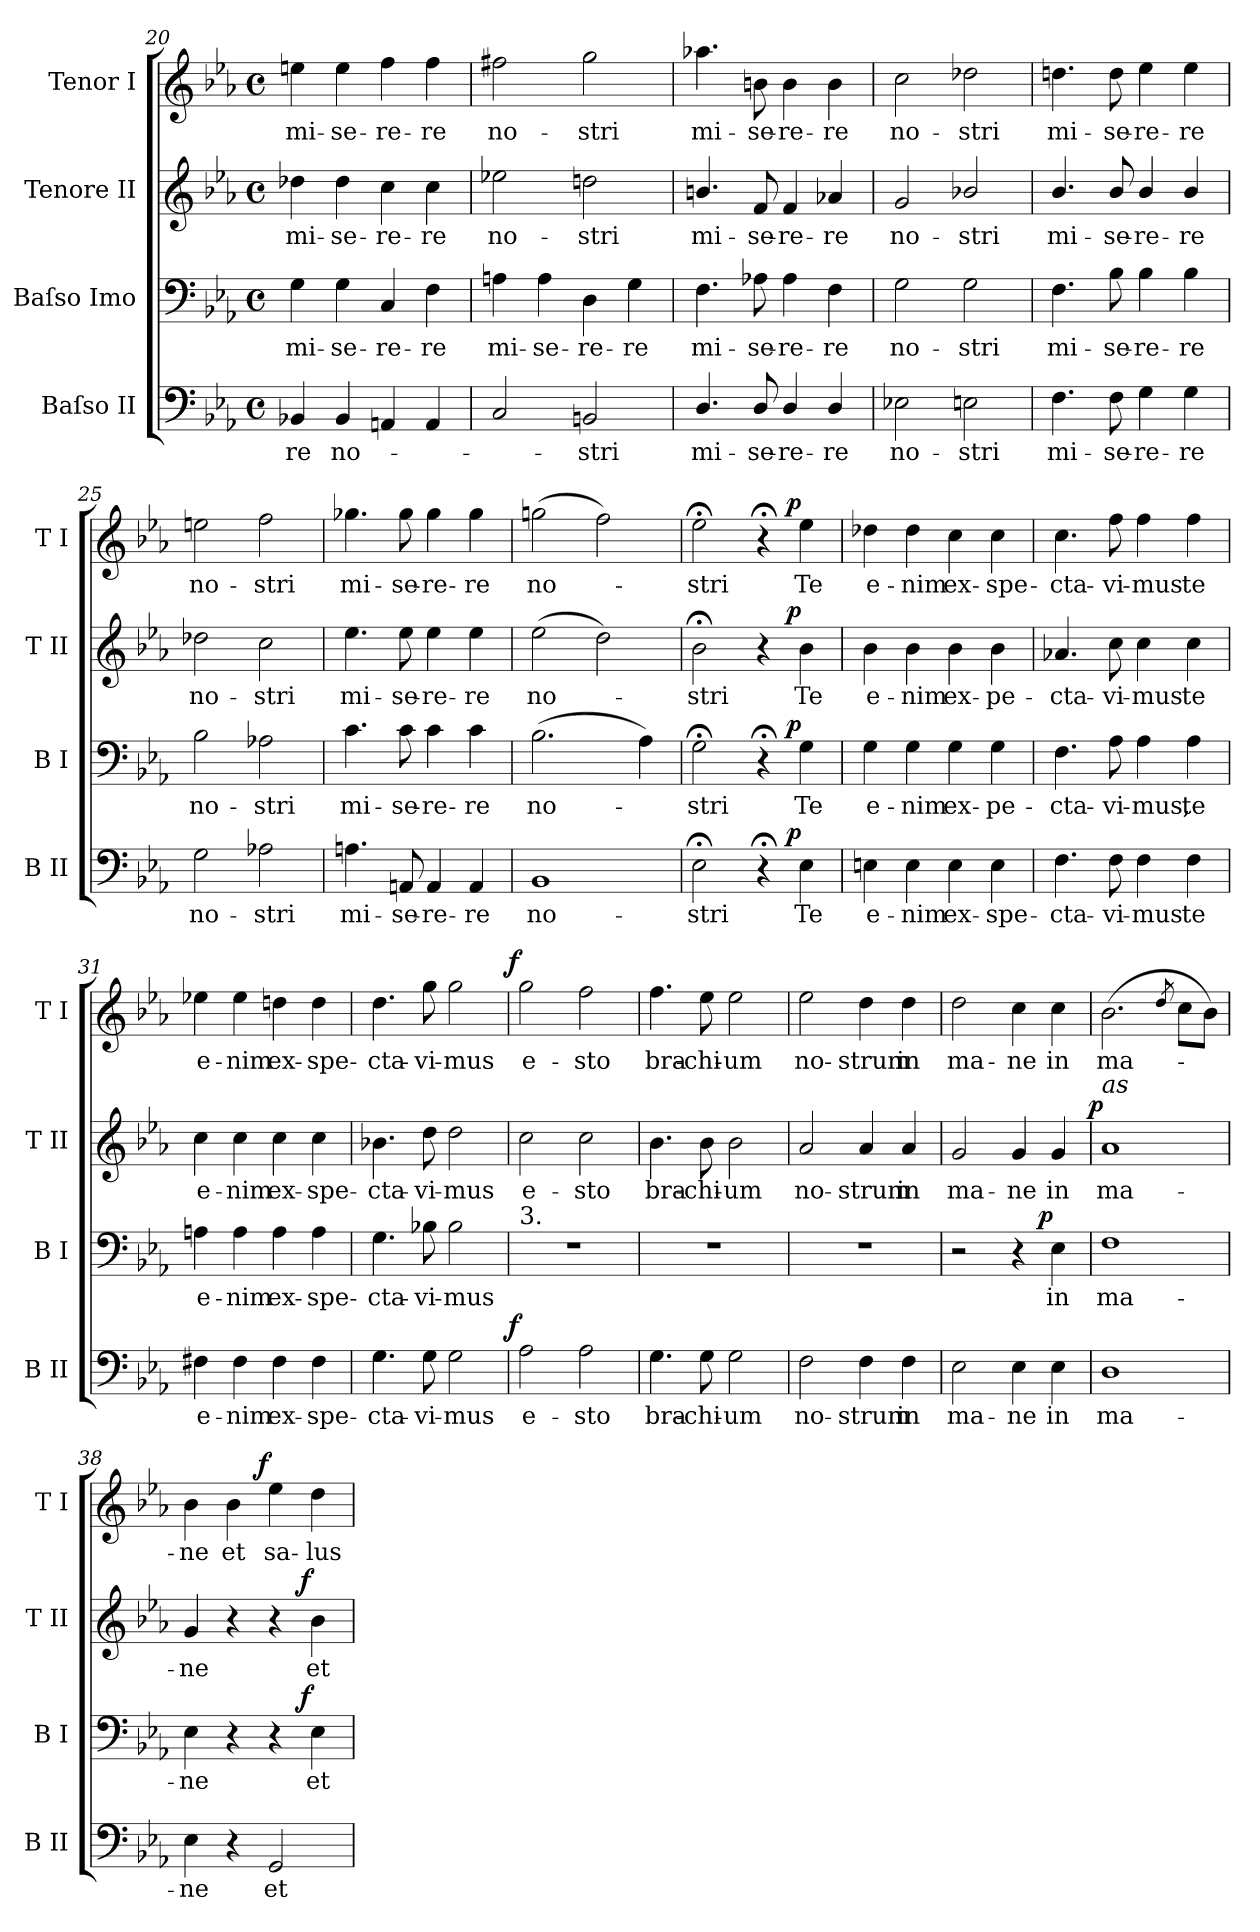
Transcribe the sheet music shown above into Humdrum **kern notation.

**kern	**text	**dynam	**kern	**text	**dynam	**kern	**text	**dynam	**kern	**text	**dynam
*part4	*part4	*part4	*part3	*part3	*part3	*part2	*part2	*part2	*part1	*part1	*part1
*staff4	*staff4	*staff4	*staff3	*staff3	*staff3	*staff2	*staff2	*staff2	*staff1	*staff1	*staff1
*I"Baſso II	*	*	*I"Baſso Imo	*	*	*I"Tenore II	*	*	*I"Tenor I	*	*
*I'B II	*	*	*I'B I	*	*	*I'T II	*	*	*I'T I	*	*
*clefF4	*	*	*clefF4	*	*	*clefG2	*	*	*clefG2	*	*
*	*	*	*	*	*	*ITrd7c12	*	*	*ITrd7c12	*	*
*k[b-e-a-]	*	*	*k[b-e-a-]	*	*	*k[b-e-a-]	*	*	*k[b-e-a-]	*	*
*E-:	*	*	*E-:	*	*	*E-:	*	*	*E-:	*	*
*M4/4	*	*	*M4/4	*	*	*M4/4	*	*	*M4/4	*	*
*met(c)	*	*	*met(c)	*	*	*met(c)	*	*	*met(c)	*	*
=20	=20	=20	=20	=20	=20	=20	=20	=20	=20	=20	=20
4BB-X/	-re	.	4G\	mi-	.	4d-X\	mi-	.	4en\	mi-	.
4BB-/	no-	.	4G\	-se-	.	4d-\	-se-	.	4e\	-se-	.
4AAn/	.	.	4C/	-re-	.	4c\	-re-	.	4f\	-re-	.
4AA/	.	.	4F\	-re	.	4c\	-re	.	4f\	-re	.
=21	=21	=21	=21	=21	=21	=21	=21	=21	=21	=21	=21
2C/	.	.	4An\	mi-	.	2e-X\	no-	.	2f#X\	no-	.
.	.	.	4A\	-se-	.	.	.	.	.	.	.
2BBn/	-stri	.	4D\	-re-	.	2dn\	-stri	.	2g\	-stri	.
.	.	.	4G\	-re	.	.	.	.	.	.	.
=22	=22	=22	=22	=22	=22	=22	=22	=22	=22	=22	=22
4.D/	mi-	.	4.F\	mi-	.	4.Bn/	mi-	.	4.a-X\	mi-	.
8D/	-se-	.	8A-X\	-se-	.	8F/	-se-	.	8Bn\	-se-	.
4D/	-re-	.	4A-\	-re-	.	4F/	-re-	.	4B\	-re-	.
4D/	-re	.	4F\	-re	.	4A-X/	-re	.	4B\	-re	.
=23	=23	=23	=23	=23	=23	=23	=23	=23	=23	=23	=23
2E-X\	no-	.	2G\	no-	.	2G/	no-	.	2c\	no-	.
2En\	-stri	.	2G\	-stri	.	2B-X/	-stri	.	2d-X\	-stri	.
=24	=24	=24	=24	=24	=24	=24	=24	=24	=24	=24	=24
4.F\	mi-	.	4.F\	mi-	.	4.B-/	mi-	.	4.dn\	mi-	.
8F\	-se-	.	8B-\	-se-	.	8B-/	-se-	.	8d\	-se-	.
4G\	-re-	.	4B-\	-re-	.	4B-/	-re-	.	4e-\	-re-	.
4G\	-re	.	4B-\	-re	.	4B-/	-re	.	4e-\	-re	.
=25	=25	=25	=25	=25	=25	=25	=25	=25	=25	=25	=25
2G\	no-	.	2B-\	no-	.	2d-X\	no-	.	2en\	no-	.
2A-X\	-stri	.	2A-X\	-stri	.	2c\	-stri	.	2f\	-stri	.
=26	=26	=26	=26	=26	=26	=26	=26	=26	=26	=26	=26
4.An\	mi-	.	4.c\	mi-	.	4.e-\	mi-	.	4.g-X\	mi-	.
8AAn/	-se-	.	8c\	-se-	.	8e-\	-se-	.	8g-\	-se-	.
4AA/	-re-	.	4c\	-re-	.	4e-\	-re-	.	4g-\	-re-	.
4AA/	-re	.	4c\	-re	.	4e-\	-re	.	4g-\	-re	.
=27	=27	=27	=27	=27	=27	=27	=27	=27	=27	=27	=27
1BB-	no-	.	(2.B-\	no-	.	(2e-\	no-	.	(<2gn\	no-	.
.	.	.	.	.	.	2d\)	.	.	2f\)	.	.
.	.	.	4A-\)	.	.	.	.	.	.	.	.
=28	=28	=28	=28	=28	=28	=28	=28	=28	=28	=28	=28
2E-;<\	-stri	.	2G;<\	-stri	.	2B-;<\	-stri	.	2e-;<\	-stri	.
4r;<	.	.	4r;<	.	.	4r	.	.	4r;<	.	.
!	!	!LO:DY:b:rj	!	!	!LO:DY:b:rj	!	!	!LO:DY:a:rj	!	!	!LO:DY:b:rj
4E-\	Te	p	4G\	Te	p	4B-\	Te	p	4e-\	Te	p
=29	=29	=29	=29	=29	=29	=29	=29	=29	=29	=29	=29
4En\	e-	.	4G\	e-	.	4B-\	e-	.	4d-X\	e-	.
4E\	-nim	.	4G\	-nim	.	4B-\	-nim	.	4d-\	-nim	.
4E\	ex-	.	4G\	ex-	.	4B-\	ex-	.	4c\	ex-	.
4E\	-spe-	.	4G\	-pe-	.	4B-\	-pe-	.	4c\	-spe-	.
=30	=30	=30	=30	=30	=30	=30	=30	=30	=30	=30	=30
4.F\	-cta-	.	4.F\	-cta-	.	4.A-X/	-cta-	.	4.c\	-cta-	.
8F\	-vi-	.	8A-\	-vi-	.	8c\	-vi-	.	8f\	-vi-	.
4F\	-mus	.	4A-\	-mus,	.	4c\	-mus	.	4f\	-mus	.
4F\	te	.	4A-\	te	.	4c\	te	.	4f\	te	.
=31	=31	=31	=31	=31	=31	=31	=31	=31	=31	=31	=31
4F#X\	e-	.	4An\	e-	.	4c\	e-	.	4e-X\	e-	.
4F#\	-nim	.	4A\	-nim	.	4c\	-nim	.	4e-\	-nim	.
4F#\	ex-	.	4A\	ex-	.	4c\	ex-	.	4dn\	ex-	.
4F#\	-spe-	.	4A\	-spe-	.	4c\	-spe-	.	4d\	-spe-	.
=32	=32	=32	=32	=32	=32	=32	=32	=32	=32	=32	=32
4.G\	-cta-	.	4.G\	-cta-	.	4.B-X\	-cta-	.	4.d\	-cta-	.
8G\	-vi-	.	8B-X\	-vi-	.	8d\	-vi-	.	8g\	-vi-	.
2G\	-mus	.	2B-\	-mus	.	2d\	-mus	.	2g\	-mus	.
=33	=33	=33	=33	=33	=33	=33	=33	=33	=33	=33	=33
!	!	!	!LO:TX:a:t=3.	!	!	!	!	!	!	!	!
!	!	!LO:DY:b:rj	!	!	!	!	!	!	!	!	!LO:DY:a:rj
2A-\	e-	f	1r	.	.	2c\	e-	.	2g\	e-	f
2A-\	-sto	.	.	.	.	2c\	-sto	.	2f\	-sto	.
=34	=34	=34	=34	=34	=34	=34	=34	=34	=34	=34	=34
4.G\	bra-	.	1r	.	.	4.B-\	bra-	.	4.f\	bra-	.
8G\	-chi-	.	.	.	.	8B-\	-chi-	.	8e-\	-chi-	.
2G\	-um	.	.	.	.	2B-\	-um	.	2e-\	-um	.
=35	=35	=35	=35	=35	=35	=35	=35	=35	=35	=35	=35
2F\	no-	.	1r	.	.	2A-/	no-	.	2e-\	no-	.
4F\	-strum	.	.	.	.	4A-/	-strum	.	4d\	-strum	.
4F\	in	.	.	.	.	4A-/	in	.	4d\	in	.
=36	=36	=36	=36	=36	=36	=36	=36	=36	=36	=36	=36
2E-\	ma-	.	2r	.	.	2G/	ma-	.	2d\	ma-	.
4E-\	-ne	.	4r	.	.	4G/	-ne	.	4c\	-ne	.
!	!	!	!	!	!LO:DY:b:rj	!	!	!	!	!	!
4E-\	in	.	4E-\	in	p	4G/	in	.	4c\	in	.
=37	=37	=37	=37	=37	=37	=37	=37	=37	=37	=37	=37
!	!	!	!	!	!	!LO:TX:a:i:t=as	!	!	!	!	!
!	!	!	!	!	!	!	!	!LO:DY:a:rj	!	!	!LO:DY:a:rj
1D	ma-	.	1F	ma-	.	1A-	ma-	p	(2.B-\	ma-	po
.	.	.	.	.	.	.	.	.	8qd/	.	.
.	.	.	.	.	.	.	.	.	8c\L	.	.
.	.	.	.	.	.	.	.	.	8B-\J)	.	.
=38	=38	=38	=38	=38	=38	=38	=38	=38	=38	=38	=38
4E-\	-ne	.	4E-\	-ne	.	4G/	-ne	.	4B-\	-ne	.
4r	.	.	4r	.	.	4r	.	.	4B-\	et	.
!	!	!	!	!	!	!	!	!	!	!	!LO:DY:a:rj
2GG/	et	.	4r	.	.	4r	.	.	4e-\	sa-	f
!	!	!	!	!	!LO:DY:a:rj	!	!	!LO:DY:a:rj	!	!	!
.	.	.	4E-\	et	f	4B-\	et	f	4d\	-lus	.
=	=	=	=	=	=	=	=	=	=	=	=
*-	*-	*-	*-	*-	*-	*-	*-	*-	*-	*-	*-
